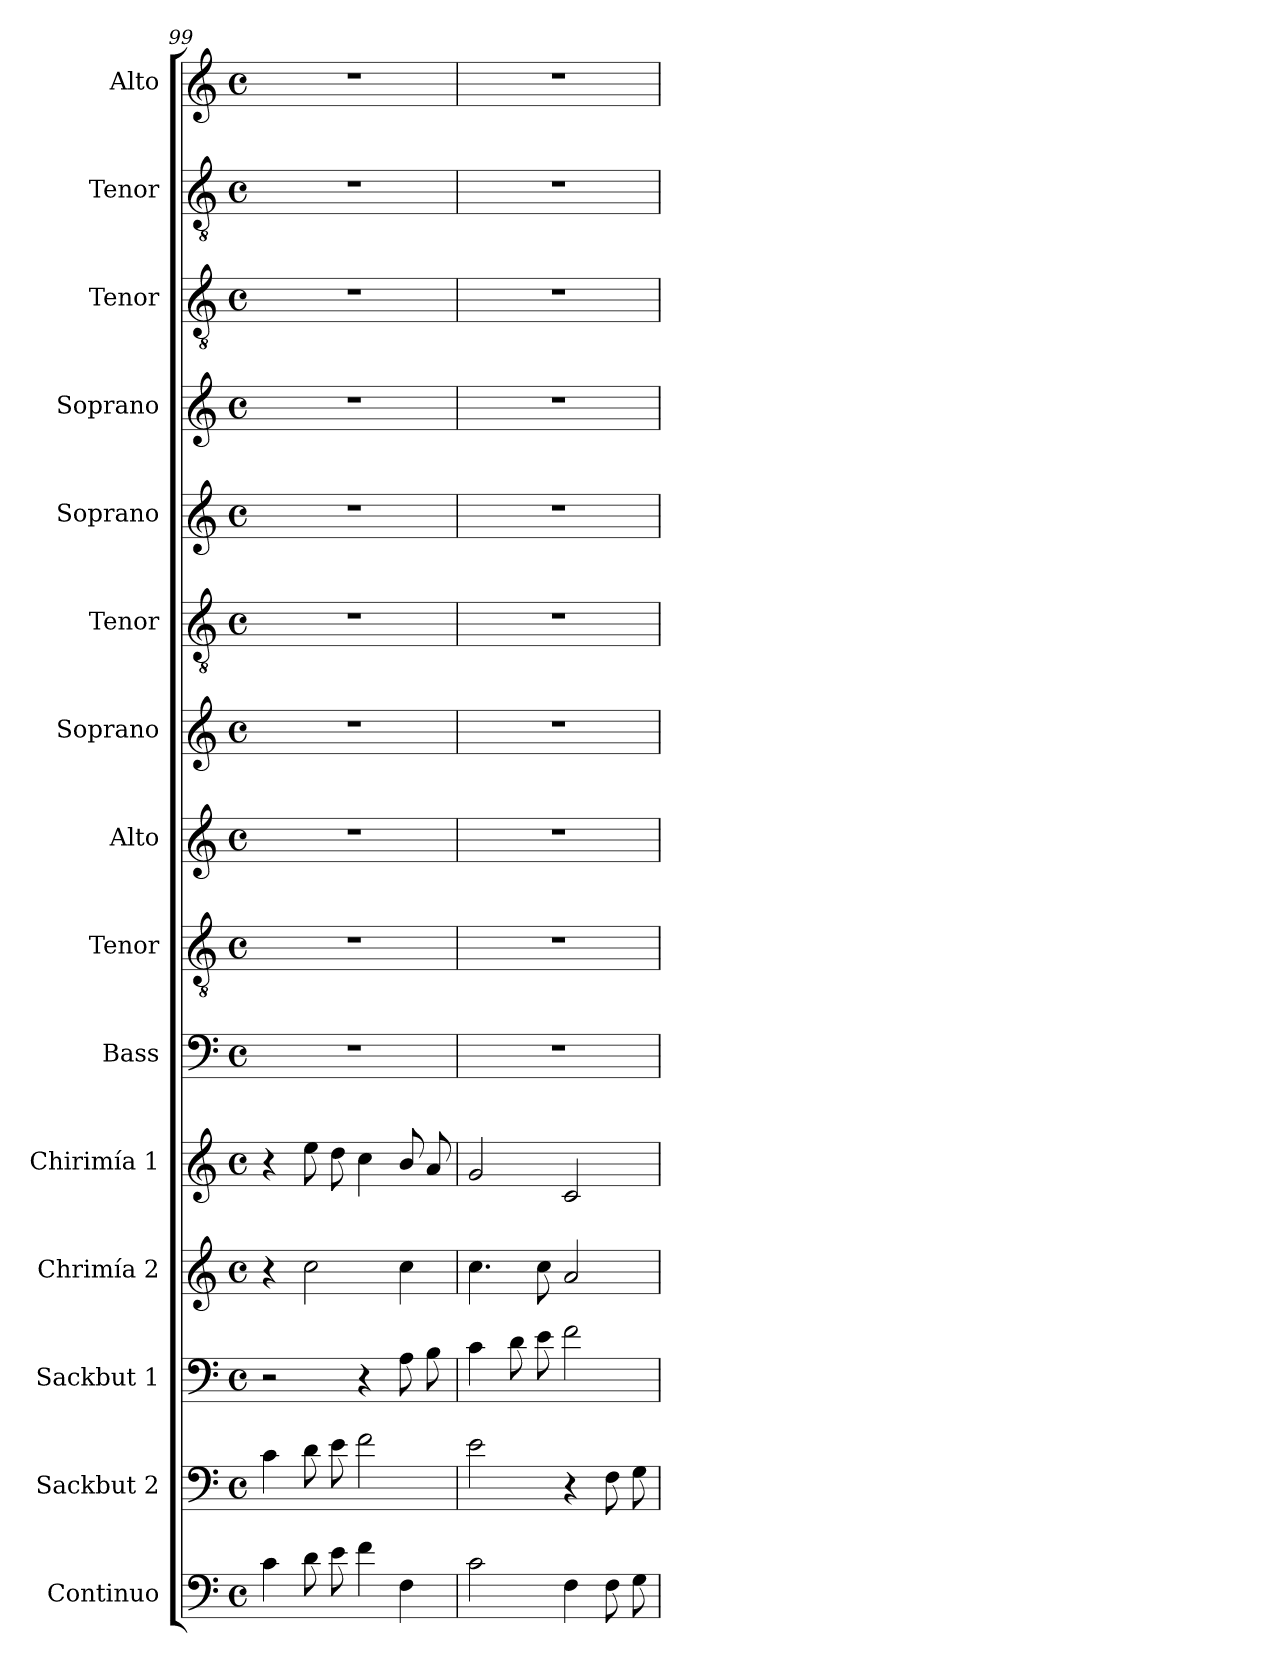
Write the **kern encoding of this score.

**kern	**kern	**kern	**kern	**kern	**kern	**kern	**kern	**kern	**kern	**kern	**kern	**kern	**kern	**kern
*part15	*part14	*part13	*part12	*part11	*part10	*part9	*part8	*part7	*part6	*part5	*part4	*part3	*part2	*part1
*staff15	*staff14	*staff13	*staff12	*staff11	*staff10	*staff9	*staff8	*staff7	*staff6	*staff5	*staff4	*staff3	*staff2	*staff1
*I"Continuo	*I"Sackbut 2	*I"Sackbut 1	*I"Chrimía 2	*I"Chirimía 1	*I"Bass	*I"Tenor	*I"Alto	*I"Soprano	*I"Tenor	*I"Soprano	*I"Soprano	*I"Tenor	*I"Tenor	*I"Alto
*I'Cont.	*I'Sckbt 2.	*I'Sckbt 1.	*I'Ch2.	*I'Ch1.	*I'B.	*I'T.	*I'A.	*I'S.	*I'T.	*I'S.	*I'S.	*I'T.	*I'T.	*I'A.
*clefF4	*clefF4	*clefF4	*clefG2	*clefG2	*clefF4	*clefGv2	*clefG2	*clefG2	*clefGv2	*clefG2	*clefG2	*clefGv2	*clefGv2	*clefG2
*	*	*	*	*	*	*ITrd7c12	*	*	*ITrd7c12	*	*	*ITrd7c12	*ITrd7c12	*
*k[]	*k[]	*k[]	*k[]	*k[]	*k[]	*k[]	*k[]	*k[]	*k[]	*k[]	*k[]	*k[]	*k[]	*k[]
*C:	*C:	*C:	*C:	*C:	*C:	*C:	*C:	*C:	*C:	*C:	*C:	*C:	*C:	*C:
*M4/4	*M4/4	*M4/4	*M4/4	*M4/4	*M4/4	*M4/4	*M4/4	*M4/4	*M4/4	*M4/4	*M4/4	*M4/4	*M4/4	*M4/4
*met(c)	*met(c)	*met(c)	*met(c)	*met(c)	*met(c)	*met(c)	*met(c)	*met(c)	*met(c)	*met(c)	*met(c)	*met(c)	*met(c)	*met(c)
=99	=99	=99	=99	=99	=99	=99	=99	=99	=99	=99	=99	=99	=99	=99
4ci\	4ci\	2r	4r	4r	1r	1r	1r	1r	1r	1r	1r	1r	1r	1r
8di\	8di\	.	2cci\	8eei\	.	.	.	.	.	.	.	.	.	.
8ei\	8ei\	.	.	8ddi\	.	.	.	.	.	.	.	.	.	.
4fi\	2fi\	4r	.	4cci\	.	.	.	.	.	.	.	.	.	.
4Fi\	.	8Ai\	4cci\	8bi/	.	.	.	.	.	.	.	.	.	.
.	.	8Bi\	.	8ai/	.	.	.	.	.	.	.	.	.	.
=100	=100	=100	=100	=100	=100	=100	=100	=100	=100	=100	=100	=100	=100	=100
2ci\	2ei\	4ci\	4.cci\	2gi/	1r	1r	1r	1r	1r	1r	1r	1r	1r	1r
.	.	8di\	.	.	.	.	.	.	.	.	.	.	.	.
.	.	8ei\	8cci\	.	.	.	.	.	.	.	.	.	.	.
4Fi\	4r	2fi\	2ai/	2ci/	.	.	.	.	.	.	.	.	.	.
8Fi\	8Fi\	.	.	.	.	.	.	.	.	.	.	.	.	.
8Gi\	8Gi\	.	.	.	.	.	.	.	.	.	.	.	.	.
=	=	=	=	=	=	=	=	=	=	=	=	=	=	=
*-	*-	*-	*-	*-	*-	*-	*-	*-	*-	*-	*-	*-	*-	*-
